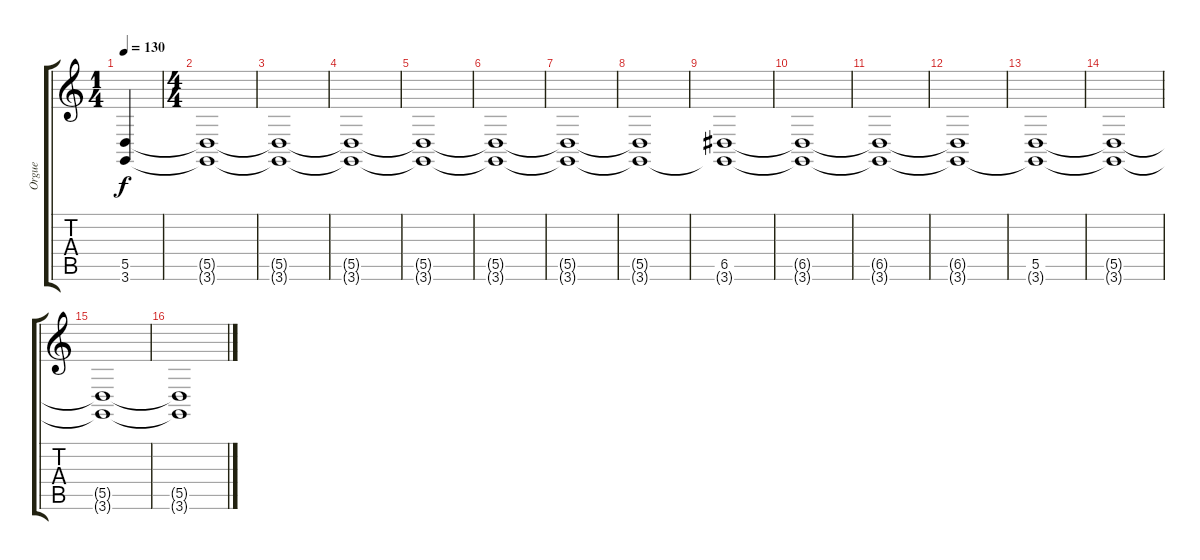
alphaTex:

\track ("Orgue" "Orgue") {instrument churchorgan}
\staff {score tabs}
\tuning (E4 B3 G3 D3 A2 E2) {hide}
\ts (1 4)
\tempo 130
\tempo 120
\tempo 130
\clef g2
\ks c
(5.5 3.6).4{dy f volume 0 balance 4 instrument churchorgan} |
\ts (4 4)
(5.5{t} 3.6{t}).1{volume 9} |
(5.5{t} 3.6{t}).1 |
(5.5{t} 3.6{t}).1 |
(5.5{t} 3.6{t}).1 |
(5.5{t} 3.6{t}).1 |
(5.5{t} 3.6{t}).1 |
(5.5{t} 3.6{t}).1 |
(6.5 3.6{t}).1 |
(6.5{t} 3.6{t}).1 |
(6.5{t} 3.6{t}).1 |
(6.5{t} 3.6{t}).1 |
(5.5 3.6{t}).1 |
(5.5{t} 3.6{t}).1 |
(5.5{t} 3.6{t}).1 |
(5.5{t} 3.6{t}).1
